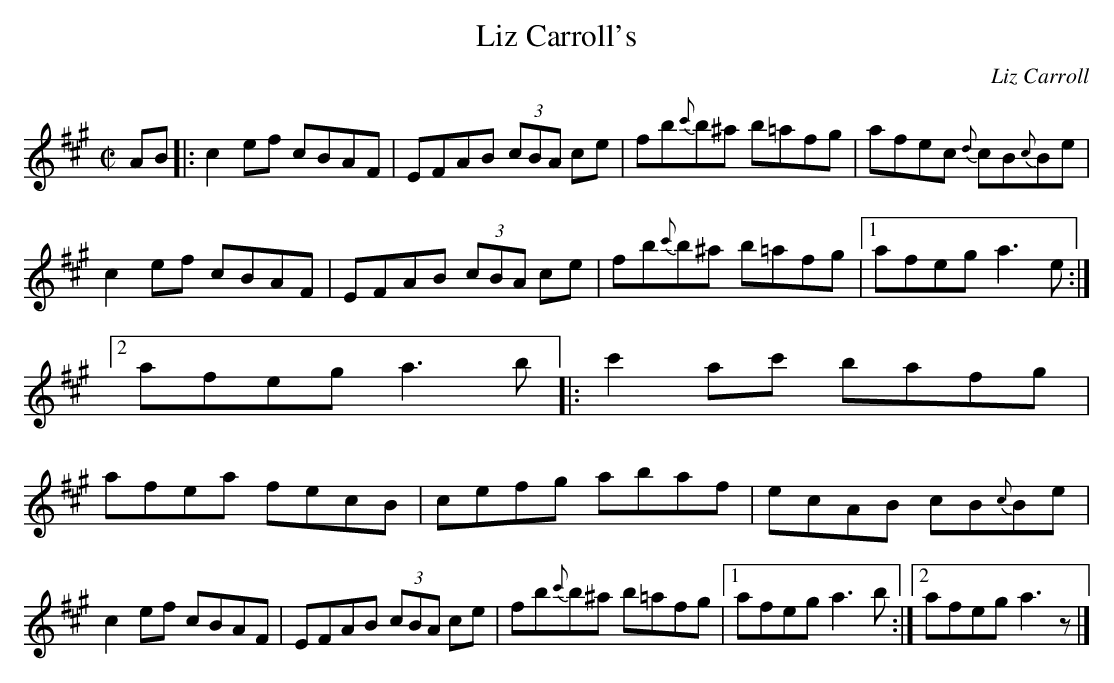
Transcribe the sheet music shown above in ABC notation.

X:1
T:Liz Carroll's
M:C|
L:1/8
C:Liz Carroll
K:A
AB |: c2ef cBAF | EFAB (3cBA ce | fb{c'}b^a b=afg | afec {d}cB{c}Be |
c2ef cBAF | EFAB (3cBA ce | fb{c'}b^a b=afg |1 afeg a3e :|2 afeg a3b |:\
c'2ac' bafg | afea fecB | cefg abaf | ecAB cB{c}Be |
c2ef cBAF | EFAB (3cBA ce | fb{c'}b^a b=afg |1 afeg a3b :|2 afeg a3z |]
